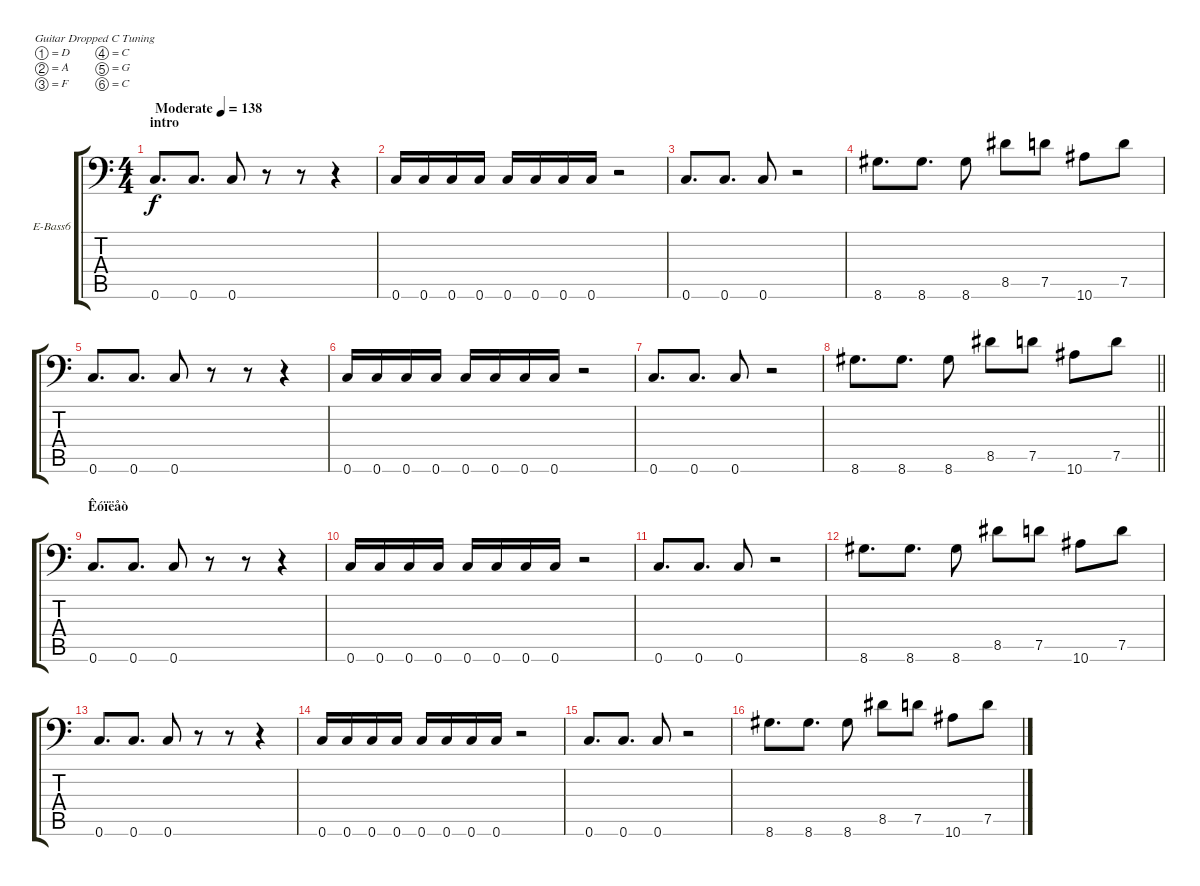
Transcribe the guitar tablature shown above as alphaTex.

\bracketExtendMode groupsimilarinstruments
\firstSystemTrackNameOrientation horizontal
\otherSystemsTrackNameOrientation horizontal
\track ("Bass" "E-Bass6") {instrument electricbasspick}
\staff {score tabs}
\tuning (D4 A3 F3 C3 G2 C2)
\ts (4 4)
\beaming (8 2 2 2 2)
\section ("" "intro")
\tempo (138 "Moderate")
\clef f4
\ks c
0.6.8{d dy f instrument electricbasspick} 0.6.8{d} 0.6.8 r.8 r.8 r.4 |
0.6.16 0.6.16 0.6.16 0.6.16 0.6.16 0.6.16 0.6.16 0.6.16 r.2 |
0.6.8{d} 0.6.8{d} 0.6.8 r.2 |
8.6.8{d} 8.6.8{d} 8.6.8 8.5.8 7.5.8 10.6.8 7.5.8 |
0.6.8{d} 0.6.8{d} 0.6.8 r.8 r.8 r.4 |
0.6.16 0.6.16 0.6.16 0.6.16 0.6.16 0.6.16 0.6.16 0.6.16 r.2 |
0.6.8{d} 0.6.8{d} 0.6.8 r.2 |
\barLineRight lightlight
8.6.8{d} 8.6.8{d} 8.6.8 8.5.8 7.5.8 10.6.8 7.5.8 |
\section ("" "Êóïëåò")
0.6.8{d} 0.6.8{d} 0.6.8 r.8 r.8 r.4 |
0.6.16 0.6.16 0.6.16 0.6.16 0.6.16 0.6.16 0.6.16 0.6.16 r.2 |
0.6.8{d} 0.6.8{d} 0.6.8 r.2 |
8.6.8{d} 8.6.8{d} 8.6.8 8.5.8 7.5.8 10.6.8 7.5.8 |
0.6.8{d} 0.6.8{d} 0.6.8 r.8 r.8 r.4 |
0.6.16 0.6.16 0.6.16 0.6.16 0.6.16 0.6.16 0.6.16 0.6.16 r.2 |
0.6.8{d} 0.6.8{d} 0.6.8 r.2 |
8.6.8{d} 8.6.8{d} 8.6.8 8.5.8 7.5.8 10.6.8 7.5.8
